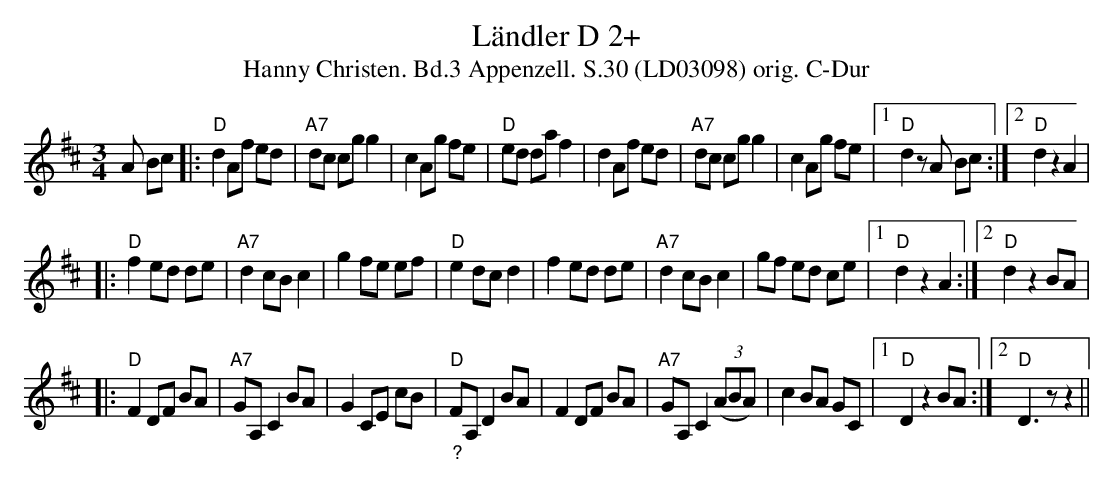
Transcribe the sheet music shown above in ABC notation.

X:1
T:Ländler D 2+
T:Hanny Christen. Bd.3 Appenzell. S.30 (LD03098) orig. C-Dur
M:3/4
L:1/8
K:Dmaj
A Bc |: "D"d2 Af ed | "A7"dc cg g2 | c2 Ag fe | "D"ed da f2 | \
d2 Af ed | "A7"dc cg g2 | c2 Ag fe |1 "D"d2 z A Bc :|2 "D"d2 z2 A2 |
|: "D"f2 ed de | "A7"d2 cB c2 | g2 fe ef | "D"e2 dc d2 | \
f2 ed de | "A7"d2 cB c2 | gf ed ce |1 "D"d2 z2 A2 :|2 "D"d2 z2 BA |
|: "D"F2 DF BA | "A7"GA, C2 BA | G2 CE cB | "_?""D"FA, D2 BA | \
F2 DF BA | "A7"GA, C2 (3(ABA) | c2 BA GC |1 "D"D2 z2 BA :|2 "D"D3 z z2 ||
